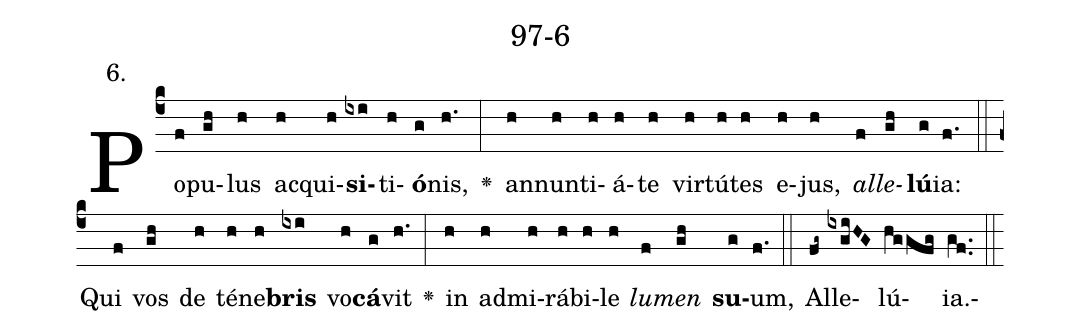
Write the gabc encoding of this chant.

name: 97-6;
annotation: 6.;
%%
(c4) Po(f)pu(gh)lus(h) ac(h)qui(h)<b>si</b>(ixi)ti(h)<b>ó</b>(g)nis,(h.) <v>\greheightstar</v>(:) an(h)nun(h)ti(h)á(h)te(h) vir(h)tú(h)tes(h) e(h)jus,(h) <i>al</i>(f)<i>le</i>(gh)<b>lú</b>(g)ia:(f.) (::)
Qui(f) vos(gh) de(h) té(h)ne(h)<b>bris</b>(ixi) vo(h)<b>cá</b>(g)vit(h.) <v>\greheightstar</v>(:) in(h) ad(h)mi(h)rá(h)bi(h)le(h) <i>lu</i>(f)<i>men</i>(gh) <b>su</b>(g)um,(f.) (::)

Al(fg~)le(ixgiHG)lú(hg/gfg)ia.(gf..)(::)
